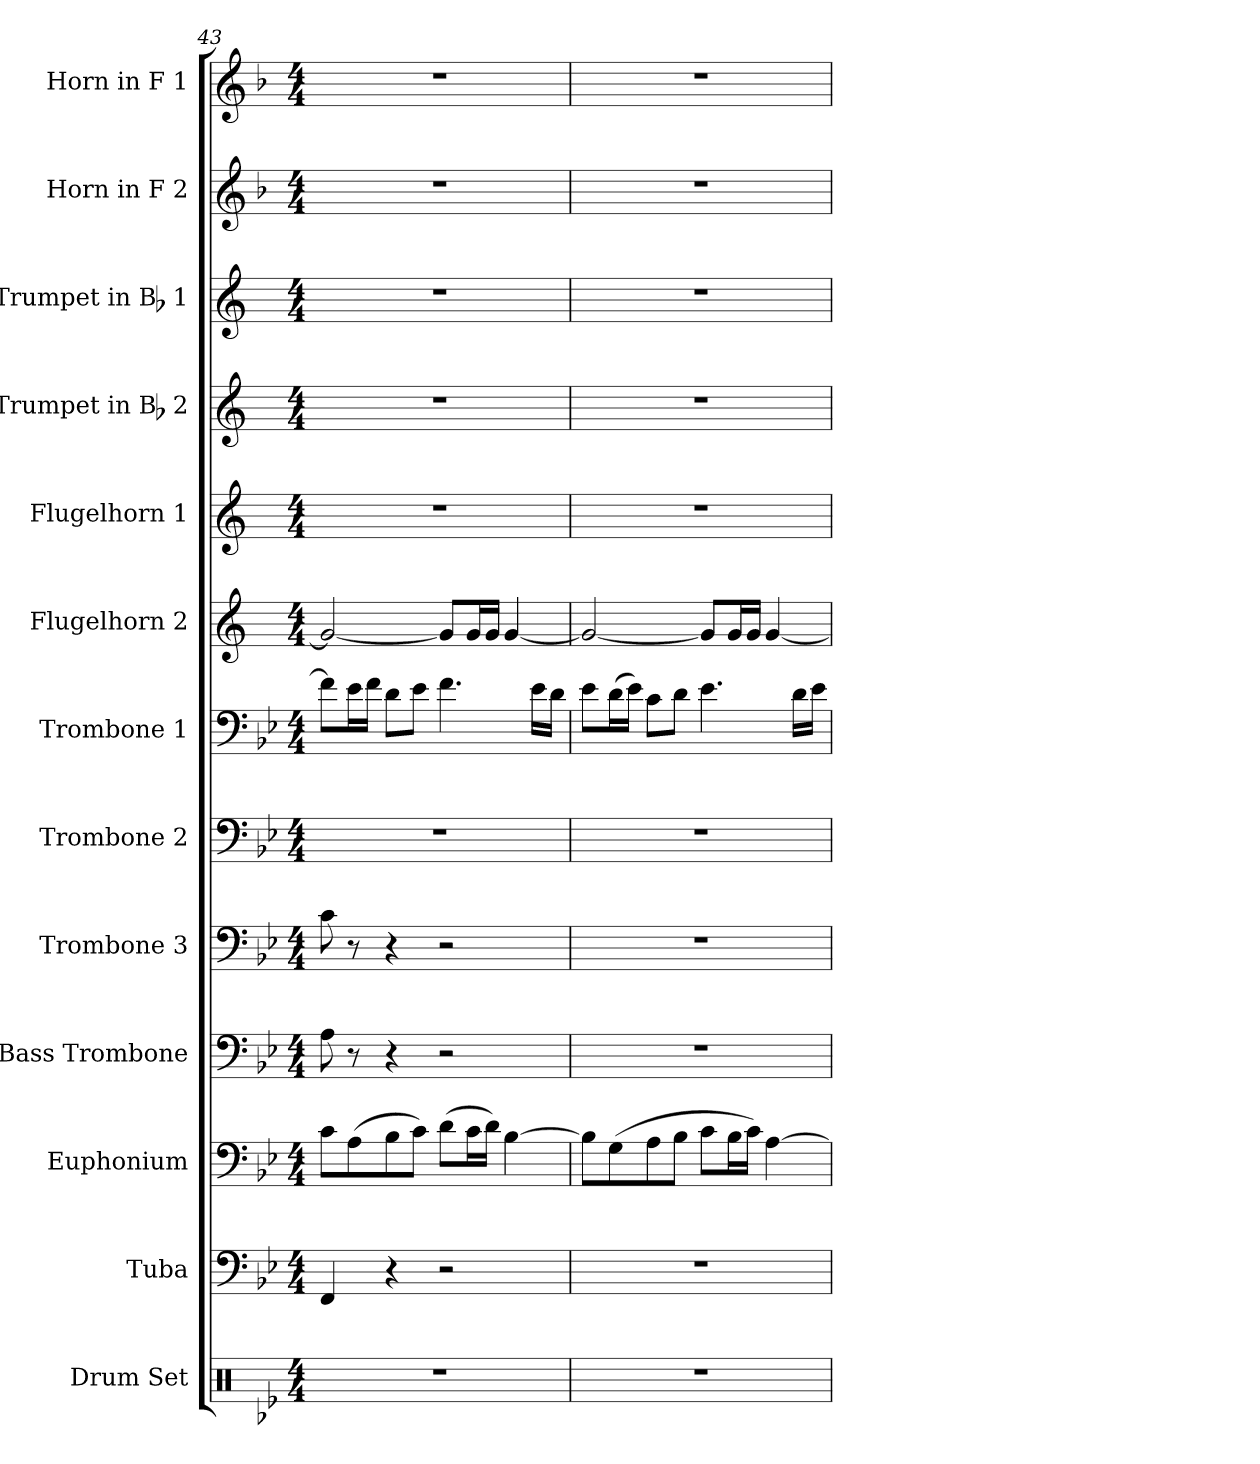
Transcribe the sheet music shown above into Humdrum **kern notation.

**kern	**kern	**kern	**kern	**kern	**kern	**kern	**kern	**kern	**kern	**kern	**kern	**kern
*part13	*part12	*part11	*part10	*part9	*part8	*part7	*part6	*part5	*part4	*part3	*part2	*part1
*staff13	*staff12	*staff11	*staff10	*staff9	*staff8	*staff7	*staff6	*staff5	*staff4	*staff3	*staff2	*staff1
*I"Drum Set	*I"Tuba	*I"Euphonium	*I"Bass Trombone	*I"Trombone 3	*I"Trombone 2	*I"Trombone 1	*I"Flugelhorn 2	*I"Flugelhorn 1	*I"Trumpet in Bb 2	*I"Trumpet in Bb 1	*I"Horn in F 2	*I"Horn in F 1
*I'D. S.	*I'Tuba	*I'Euph.	*I'B. Tbn.	*I'Tbn. 3	*I'Tbn. 2	*I'Tbn. 1	*I'Flghn. 2	*I'Flghn. 1	*	*	*I'Hn. 2	*I'Hn. 1
*clefX	*clefF4	*clefF4	*clefF4	*clefF4	*clefF4	*clefF4	*clefG2	*clefG2	*clefG2	*clefG2	*clefG2	*clefG2
*	*	*	*	*	*	*	*ITrd1c2	*ITrd1c2	*ITrd1c2	*ITrd1c2	*ITrd4c7	*ITrd4c7
*k[b-e-]	*k[b-e-]	*k[b-e-]	*k[b-e-]	*k[b-e-]	*k[b-e-]	*k[b-e-]	*k[b-e-]	*k[b-e-]	*k[b-e-]	*k[b-e-]	*k[b-e-]	*k[b-e-]
*B-:	*B-:	*B-:	*B-:	*B-:	*B-:	*B-:	*	*	*	*	*B-:	*B-:
*M4/4	*M4/4	*M4/4	*M4/4	*M4/4	*M4/4	*M4/4	*M4/4	*M4/4	*M4/4	*M4/4	*M4/4	*M4/4
=43	=43	=43	=43	=43	=43	=43	=43	=43	=43	=43	=43	=43
1r	4FF/	8c\L	8A\	8c\	1r	8f\L]	2f/_	1r	1r	1r	1r	1r
.	.	(>8A\	8r	8r	.	16e-\L	.	.	.	.	.	.
.	.	.	.	.	.	16f\JJ	.	.	.	.	.	.
.	4r	8B-\	4r	4r	.	8d\L	.	.	.	.	.	.
.	.	8c\J)	.	.	.	8e-\J	.	.	.	.	.	.
.	2r	(>8d\L	2r	2r	.	4.f\	8f/L]	.	.	.	.	.
.	.	16c\L	.	.	.	.	16f/L	.	.	.	.	.
.	.	16d\JJ)	.	.	.	.	16f/JJ	.	.	.	.	.
.	.	[4B-\	.	.	.	.	[4f/	.	.	.	.	.
.	.	.	.	.	.	16e-\LL	.	.	.	.	.	.
.	.	.	.	.	.	16d\JJ	.	.	.	.	.	.
!!LO:PB:g=z
=44	=44	=44	=44	=44	=44	=44	=44	=44	=44	=44	=44	=44
1r	1r	8B-\L]	1r	1r	1r	8e-\L	2f/_	1r	1r	1r	1r	1r
.	.	(>8G\	.	.	.	(>16d\L	.	.	.	.	.	.
.	.	.	.	.	.	16e-\JJ)	.	.	.	.	.	.
.	.	8A\	.	.	.	8c\L	.	.	.	.	.	.
.	.	8B-\J	.	.	.	8d\J	.	.	.	.	.	.
.	.	8c\L	.	.	.	4.e-\	8f/L]	.	.	.	.	.
.	.	16B-\L	.	.	.	.	16f/L	.	.	.	.	.
.	.	16c\JJ)	.	.	.	.	16f/JJ	.	.	.	.	.
.	.	[4A\	.	.	.	.	[4f/	.	.	.	.	.
.	.	.	.	.	.	16d\LL	.	.	.	.	.	.
.	.	.	.	.	.	16e-\JJ	.	.	.	.	.	.
=	=	=	=	=	=	=	=	=	=	=	=	=
*-	*-	*-	*-	*-	*-	*-	*-	*-	*-	*-	*-	*-
